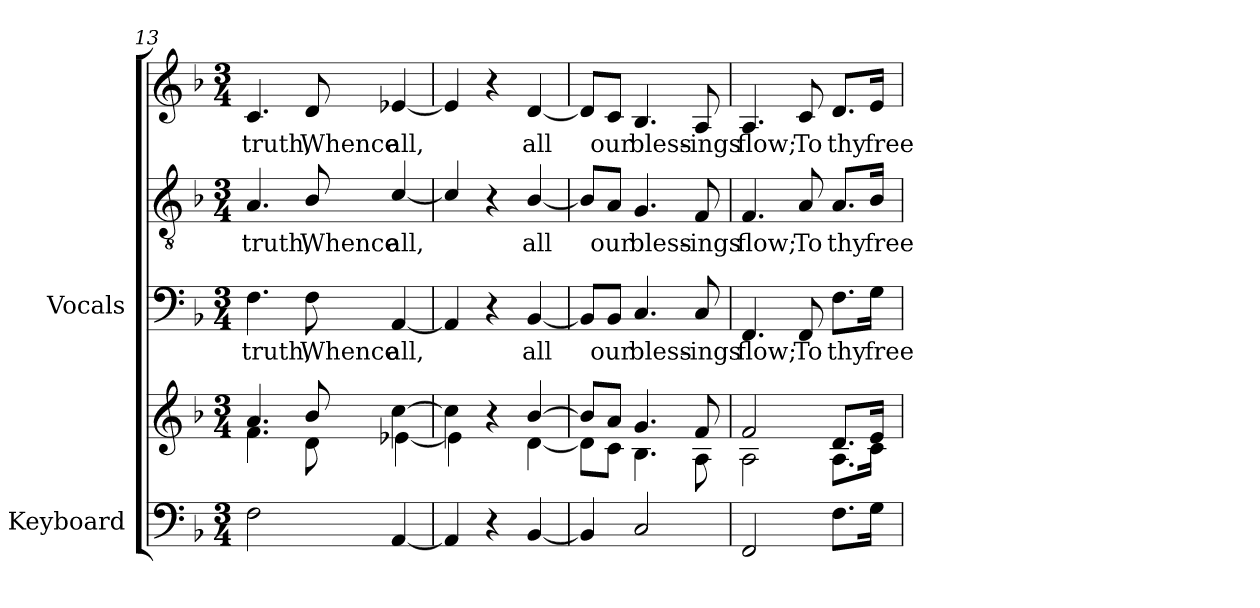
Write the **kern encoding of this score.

**kern	**kern	**kern	**text	**kern	**text	**kern	**text
*part2	*part2	*part1	*part1	*part1	*part1	*part1	*part1
*staff5	*staff4	*staff3	*staff3	*staff2	*staff2	*staff1	*staff1
*I"Keyboard	*	*I"Vocals	*	*	*	*	*
*I'Kbd.	*	*	*	*	*	*	*
*clefF4	*clefG2	*clefF4	*	*clefGv2	*	*clefG2	*
*k[b-]	*k[b-]	*k[b-]	*	*k[b-]	*	*k[b-]	*
*d:	*d:	*d:	*	*d:	*	*d:	*
*M3/4	*M3/4	*M3/4	*	*M3/4	*	*M3/4	*
=13	=13	=13	=13	=13	=13	=13	=13
*	*^	*	*	*	*	*	*
!	!	!	!	!LO:LY:b:color=#000000	!	!	!	!
!	!	!	!	!	!	!LO:LY:b:color=#000000	!	!
!	!	!	!	!	!	!	!	!LO:LY:b:color=#000000
2Fi\	4.ai/	4.fi\	4.Fi\	truth,	4.Ai/	truth,	4.ci/	truth,
!	!	!	!	!LO:LY:b:color=#000000	!	!	!	!
!	!	!	!	!	!	!LO:LY:b:color=#000000	!	!
!	!	!	!	!	!	!	!	!LO:LY:b:color=#000000
.	8b-i/	8di\	8Fi\	Whence	8B-i/	Whence	8di/	Whence
!	!	!	!	!LO:LY:b:color=#000000	!	!	!	!
!	!	!	!	!	!	!LO:LY:b:color=#000000	!	!
!	!	!	!	!	!	!	!	!LO:LY:b:color=#000000
[4AAi/	[4cci\	[4e-Xi\	[4AAi/	all,	[4ci/	all,	[4e-Xi/	all,
=14	=14	=14	=14	=14	=14	=14	=14	=14
4AAi/]	4cci\]	4e-i\]	4AAi/]	.	4ci/]	.	4e-i/]	.
4r	4r	4ryy	4r	.	4r	.	4r	.
!	!	!	!	!LO:LY:b:color=#000000	!	!	!	!
!	!	!	!	!	!	!LO:LY:b:color=#000000	!	!
!	!	!	!	!	!	!	!	!LO:LY:b:color=#000000
[4BB-i/	[4b-i/	[4di\	[4BB-i/	all	[4B-i/	all	[4di/	all
!!LO:LB:g=z
=15	=15	=15	=15	=15	=15	=15	=15	=15
4BB-i/]	8b-i/L]	8di\L]	8BB-i/L]	.	8B-i/L]	.	8di/L]	.
!	!	!	!	!LO:LY:b:color=#000000	!	!	!	!
!	!	!	!	!	!	!LO:LY:b:color=#000000	!	!
!	!	!	!	!	!	!	!	!LO:LY:b:color=#000000
.	8ai/J	8ci\J	8BB-i/J	our	8Ai/J	our	8ci/J	our
!	!	!	!	!LO:LY:b:color=#000000	!	!	!	!
!	!	!	!	!	!	!LO:LY:b:color=#000000	!	!
!	!	!	!	!	!	!	!	!LO:LY:b:color=#000000
2Ci/	4.gi/	4.B-i\	4.Ci/	bless-	4.Gi/	bless-	4.B-i/	bless-
!	!	!	!	!LO:LY:b:color=#000000	!	!	!	!
!	!	!	!	!	!	!LO:LY:b:color=#000000	!	!
!	!	!	!	!	!	!	!	!LO:LY:b:color=#000000
.	8fi/	8Ai\	8Ci/	-ings	8Fi/	-ings	8Ai/	-ings
=16	=16	=16	=16	=16	=16	=16	=16	=16
!	!	!	!	!LO:LY:b:color=#000000	!	!	!	!
!	!	!	!	!	!	!LO:LY:b:color=#000000	!	!
!	!	!	!	!	!	!	!	!LO:LY:b:color=#000000
2FFi/	2fi/	2Ai\	4.FFi/	flow;	4.Fi/	flow;	4.Ai/	flow;
!	!	!	!	!LO:LY:b:color=#000000	!	!	!	!
!	!	!	!	!	!	!LO:LY:b:color=#000000	!	!
!	!	!	!	!	!	!	!	!LO:LY:b:color=#000000
.	.	.	8FFi/	To	8Ai/	To	8ci/	To
!	!	!	!	!LO:LY:b:color=#000000	!	!	!	!
!	!	!	!	!	!	!LO:LY:b:color=#000000	!	!
!	!	!	!	!	!	!	!	!LO:LY:b:color=#000000
8.Fi\L	8.di/L	8.Ai\L	8.Fi\L	thy	8.Ai/L	thy	8.di/L	thy
!	!	!	!	!LO:LY:b:color=#000000	!	!	!	!
!	!	!	!	!	!	!LO:LY:b:color=#000000	!	!
!	!	!	!	!	!	!	!	!LO:LY:b:color=#000000
16Gi\Jk	16ei/Jk	16ci\Jk	16Gi\Jk	free	16B-i/Jk	free	16ei/Jk	free
*	*v	*v	*	*	*	*	*	*
=	=	=	=	=	=	=	=
*-	*-	*-	*-	*-	*-	*-	*-
